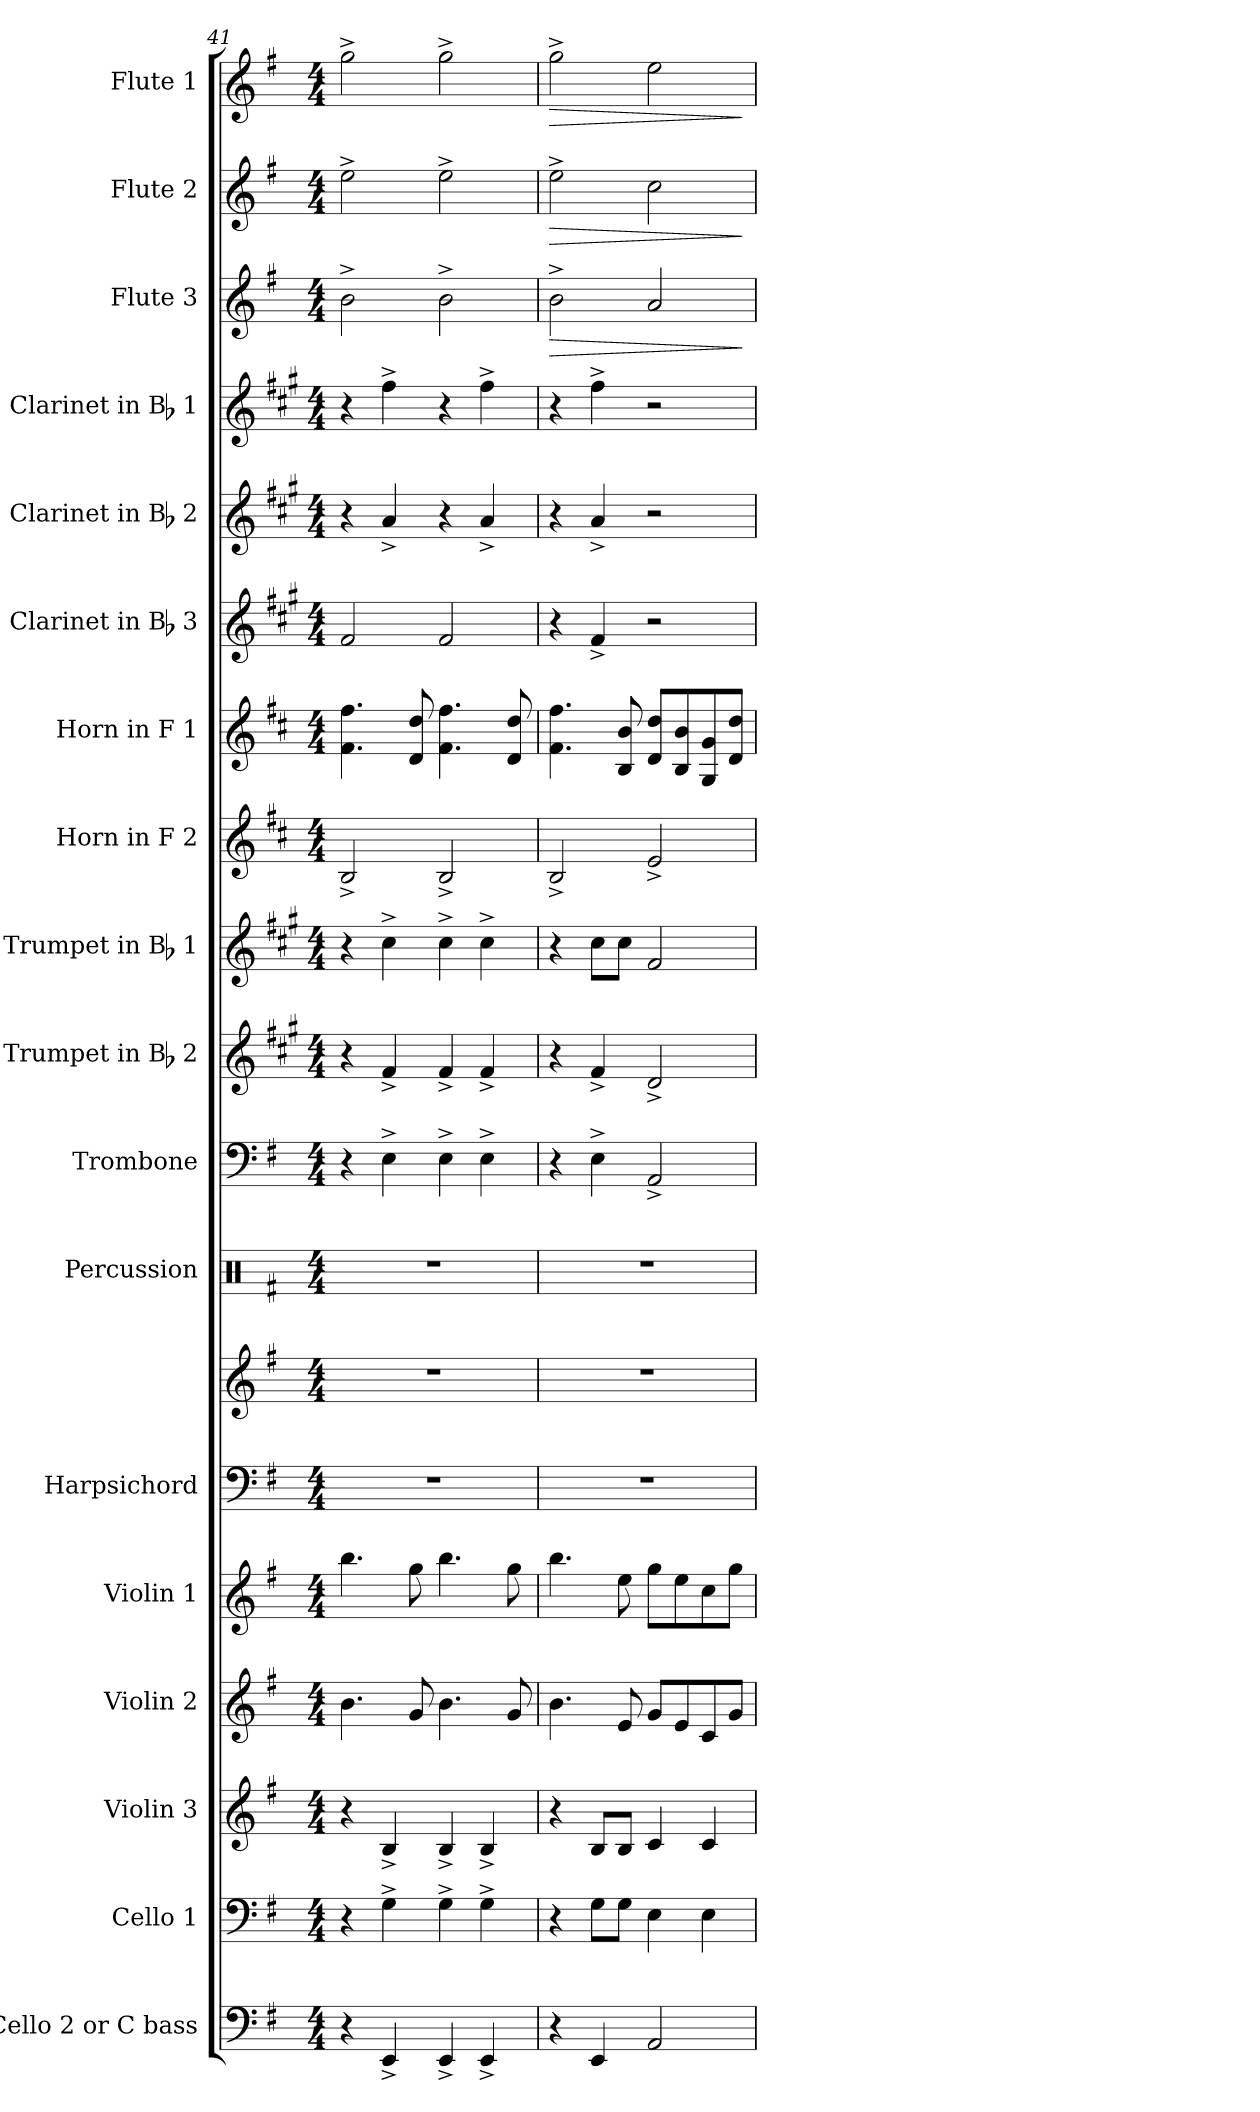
**kern	**kern	**kern	**kern	**kern	**kern	**kern	**kern	**kern	**kern	**kern	**kern	**kern	**kern	**kern	**kern	**kern	**dynam	**kern	**dynam	**kern	**dynam
*part18	*part17	*part16	*part15	*part14	*part13	*part13	*part12	*part11	*part10	*part9	*part8	*part7	*part6	*part5	*part4	*part3	*part3	*part2	*part2	*part1	*part1
*staff19	*staff18	*staff17	*staff16	*staff15	*staff14	*staff13	*staff12	*staff11	*staff10	*staff9	*staff8	*staff7	*staff6	*staff5	*staff4	*staff3	*staff3	*staff2	*staff2	*staff1	*staff1
*I"Cello 2 or C bass	*I"Cello 1	*I"Violin 3	*I"Violin 2	*I"Violin 1	*I"Harpsichord	*	*I"Percussion	*I"Trombone	*I"Trumpet in Bb 2	*I"Trumpet in Bb 1	*I"Horn in F 2	*I"Horn in F 1	*I"Clarinet in Bb 3	*I"Clarinet in Bb 2	*I"Clarinet in Bb 1	*I"Flute 3	*	*I"Flute 2	*	*I"Flute 1	*
*	*	*I'Vln. 3	*I'Vln. 2	*I'Vln. 1	*I'Hpschd.	*	*I'Perc.	*I'Tbn.	*	*	*I'Hn. 2	*I'Hn. 1	*	*	*	*I'Fl. 3	*	*I'Fl. 2	*	*I'Fl. 1	*
*clefF4	*clefF4	*clefG2	*clefG2	*clefG2	*clefF4	*clefG2	*clefX	*clefF4	*clefG2	*clefG2	*clefG2	*clefG2	*clefG2	*clefG2	*clefG2	*clefG2	*	*clefG2	*	*clefG2	*
*	*	*	*	*	*	*	*	*	*ITrd1c2	*ITrd1c2	*ITrd4c7	*ITrd4c7	*ITrd1c2	*ITrd1c2	*ITrd1c2	*	*	*	*	*	*
*k[f#]	*k[f#]	*k[f#]	*k[f#]	*k[f#]	*k[f#]	*k[f#]	*k[f#]	*k[f#]	*k[f#]	*k[f#]	*k[f#]	*k[f#]	*k[f#]	*k[f#]	*k[f#]	*k[f#]	*	*k[f#]	*	*k[f#]	*
*e:	*e:	*e:	*e:	*e:	*e:	*e:	*e:	*e:	*e:	*e:	*e:	*e:	*e:	*e:	*e:	*e:	*	*e:	*	*e:	*
*M4/4	*M4/4	*M4/4	*M4/4	*M4/4	*M4/4	*M4/4	*M4/4	*M4/4	*M4/4	*M4/4	*M4/4	*M4/4	*M4/4	*M4/4	*M4/4	*M4/4	*	*M4/4	*	*M4/4	*
=41	=41	=41	=41	=41	=41	=41	=41	=41	=41	=41	=41	=41	=41	=41	=41	=41	=41	=41	=41	=41	=41
4r	4r	4r	4.b\	4.bb\	1r	1r	1r	4r	4r	4r	2E^/	4.B\ 4.b\	2e/	4r	4r	2b^\	.	2ee^\	.	2gg^\	.
4EE^/	4G^\	4B^/	.	.	.	.	.	4E^\	4e^/	4b^\	.	.	.	4g^/	4ee^\	.	.	.	.	.	.
.	.	.	8g/	8gg\	.	.	.	.	.	.	.	8G/ 8g/	.	.	.	.	.	.	.	.	.
4EE^/	4G^\	4B^/	4.b\	4.bb\	.	.	.	4E^\	4e^/	4b^\	2E^/	4.B\ 4.b\	2e/	4r	4r	2b^\	.	2ee^\	.	2gg^\	.
4EE^/	4G^\	4B^/	.	.	.	.	.	4E^\	4e^/	4b^\	.	.	.	4g^/	4ee^\	.	.	.	.	.	.
.	.	.	8g/	8gg\	.	.	.	.	.	.	.	8G/ 8g/	.	.	.	.	.	.	.	.	.
=42	=42	=42	=42	=42	=42	=42	=42	=42	=42	=42	=42	=42	=42	=42	=42	=42	=42	=42	=42	=42	=42
!	!	!	!	!	!	!	!	!	!	!	!	!	!	!	!	!	!LO:HP:b	!	!LO:HP:b	!	!LO:HP:b
4r	4r	4r	4.b\	4.bb\	1r	1r	1r	4r	4r	4r	2E^/	4.B\ 4.b\	4r	4r	4r	2b^\	>	2ee^\	>	2gg^\	>
4EE/	8G\L	8B/L	.	.	.	.	.	4E^\	4e^/	8b\L	.	.	4e^/	4g^/	4ee^\	.	.	.	.	.	.
.	8G\J	8B/J	8e/	8ee\	.	.	.	.	.	8b\J	.	8E/ 8e/	.	.	.	.	.	.	.	.	.
2AA/	4E\	4c/	8g/L	8gg\L	.	.	.	2AA^/	2c^/	2e/	2A^/	8G/ 8g/L	2r	2r	2r	2a/	.	2cc\	.	2ee\	.
.	.	.	8e/	8ee\	.	.	.	.	.	.	.	8E/ 8e/	.	.	.	.	.	.	.	.	.
.	4E\	4c/	8c/	8cc\	.	.	.	.	.	.	.	8C/ 8c/	.	.	.	.	.	.	.	.	.
.	.	.	8g/J	8gg\J	.	.	.	.	.	.	.	8G/ 8g/J	.	.	.	.	.	.	.	.	.
.	.	.	.	.	.	.	.	.	.	.	.	.	.	.	.	.	]	.	]	.	]
=	=	=	=	=	=	=	=	=	=	=	=	=	=	=	=	=	=	=	=	=	=
*-	*-	*-	*-	*-	*-	*-	*-	*-	*-	*-	*-	*-	*-	*-	*-	*-	*-	*-	*-	*-	*-
